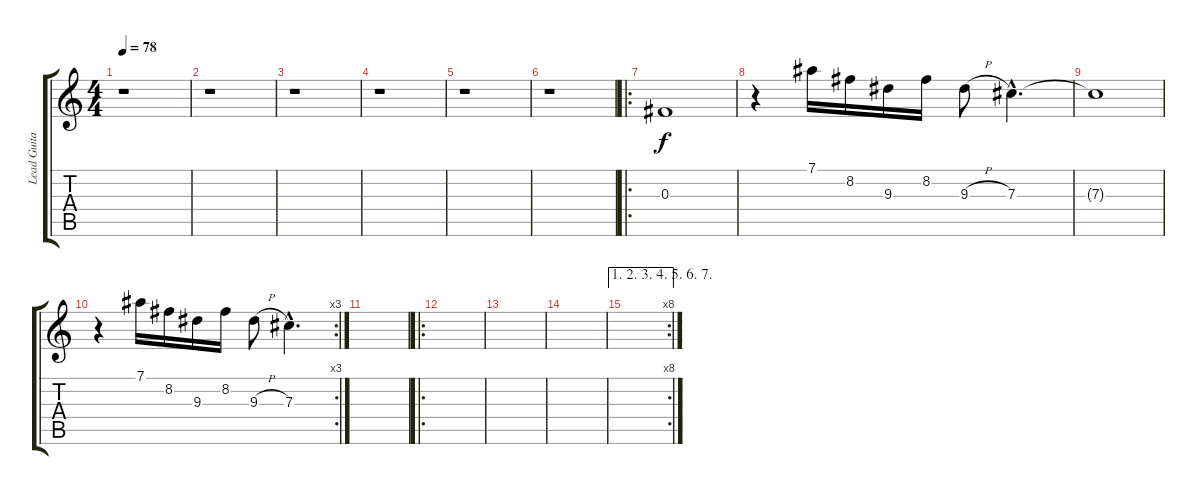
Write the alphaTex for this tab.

\track ("Lead Guitar" "Lead Guita") {instrument electricguitarclean}
\staff {score tabs}
\tuning (Eb4 Bb3 Gb3 Db3 Ab2 Eb2) {hide}
\ts (4 4)
\tempo 78
\clef g2
\ks c
r.1{dy f} |
r.1 |
r.1 |
r.1 |
r.1 |
r.1 |
\ro
0.3.1 |
r.4 7.1.16 8.2.16 9.3.16 8.2.16 9.3{h}.8 7.3{hac}.4{d} |
7.3{t}.1 |
\rc 3
r.4 7.1.16 8.2.16 9.3.16 8.2.16 9.3{h}.8 7.3{hac}.4{d} |
|
\ro
|
|
|
\ae (1 2 3 4 5 6 7)
\rc 8
